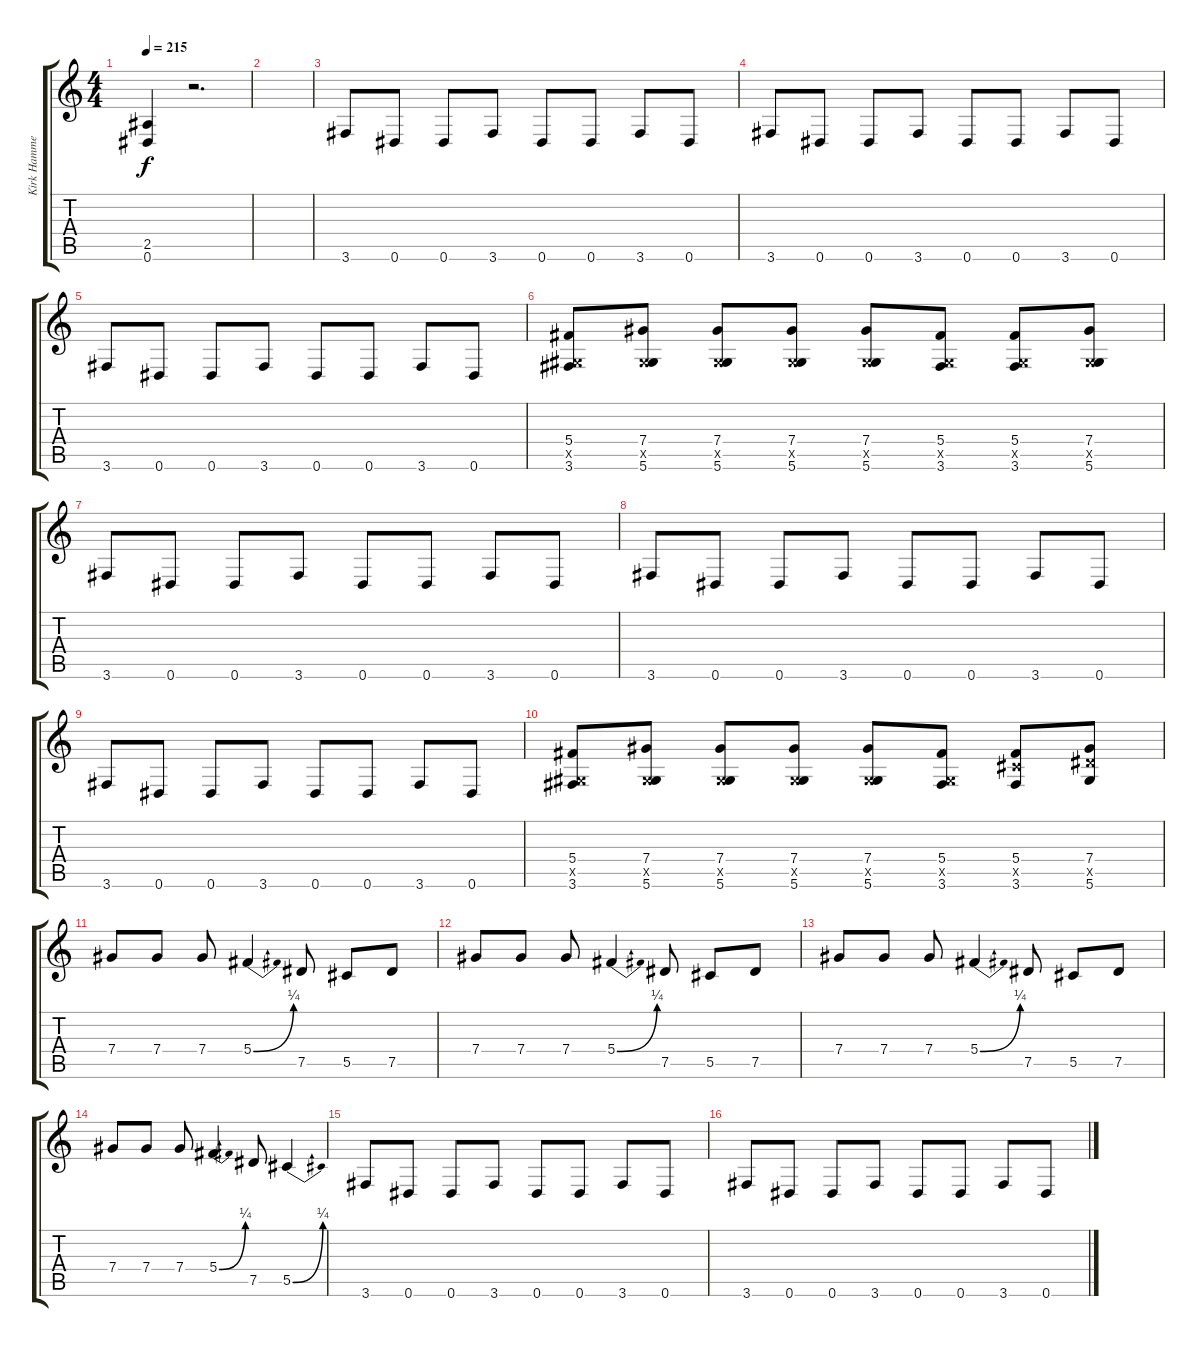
\track ("Kirk Hammet" "Kirk Hamme") {instrument overdrivenguitar}
\staff {score tabs}
\tuning (Eb4 Bb3 Gb3 Db3 Ab2 Eb2) {hide}
\ts (4 4)
\tempo 215
\clef g2
\ks c
(2.5 0.6).4{dy f instrument overdrivenguitar} r.2{d} |
|
3.6.8 0.6.8 0.6.8 3.6.8 0.6.8 0.6.8 3.6.8 0.6.8 |
3.6.8 0.6.8 0.6.8 3.6.8 0.6.8 0.6.8 3.6.8 0.6.8 |
3.6.8 0.6.8 0.6.8 3.6.8 0.6.8 0.6.8 3.6.8 0.6.8 |
(5.4 0.5{x} 3.6).8 (7.4 0.5{x} 5.6).8 (7.4 0.5{x} 5.6).8 (7.4 0.5{x} 5.6).8 (7.4 0.5{x} 5.6).8 (5.4 0.5{x} 3.6).8 (5.4 0.5{x} 3.6).8 (7.4 0.5{x} 5.6).8 |
3.6.8 0.6.8 0.6.8 3.6.8 0.6.8 0.6.8 3.6.8 0.6.8 |
3.6.8 0.6.8 0.6.8 3.6.8 0.6.8 0.6.8 3.6.8 0.6.8 |
3.6.8 0.6.8 0.6.8 3.6.8 0.6.8 0.6.8 3.6.8 0.6.8 |
(5.4 0.5{x} 3.6).8 (7.4 0.5{x} 5.6).8 (7.4 0.5{x} 5.6).8 (7.4 0.5{x} 5.6).8 (7.4 0.5{x} 5.6).8 (5.4 0.5{x} 3.6).8 (5.4 5.5{x} 3.6).8 (7.4 7.5{x} 5.6).8 |
7.4.8 7.4.8 7.4.8 5.4{be (bend 0 0 60 1)}.4 7.5.8 5.5.8 7.5.8 |
7.4.8 7.4.8 7.4.8 5.4{be (bend 0 0 60 1)}.4 7.5.8 5.5.8 7.5.8 |
7.4.8 7.4.8 7.4.8 5.4{be (bend 0 0 60 1)}.4 7.5.8 5.5.8 7.5.8 |
7.4.8 7.4.8 7.4.8 5.4{be (bend 0 0 60 1)}.4 7.5.8 5.5{be (bend 0 0 60 1)}.4 |
3.6.8 0.6.8 0.6.8 3.6.8 0.6.8 0.6.8 3.6.8 0.6.8 |
3.6.8 0.6.8 0.6.8 3.6.8 0.6.8 0.6.8 3.6.8 0.6.8
